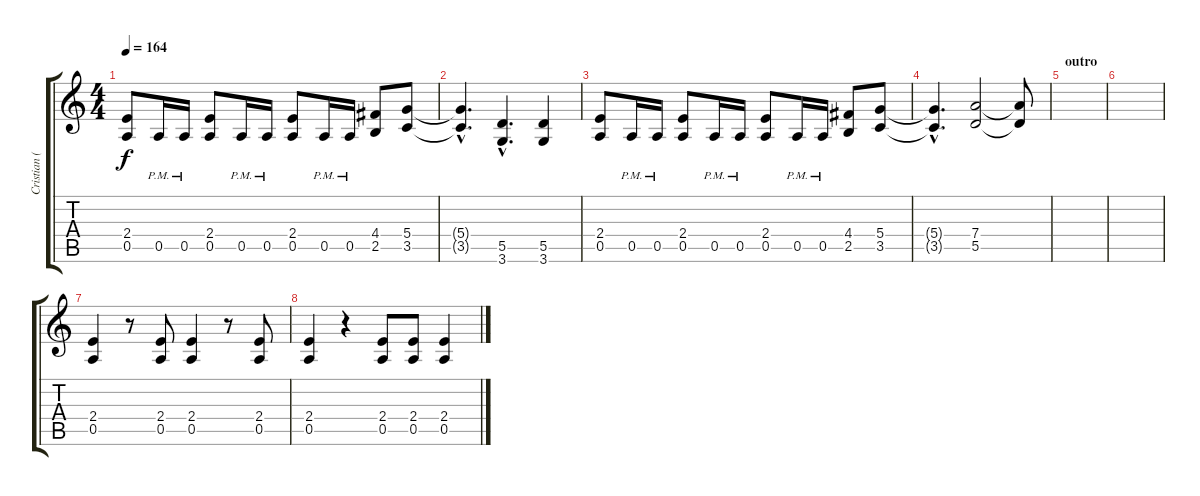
\track ("Cristian (guitarra)" "Cristian (") {instrument distortionguitar}
\staff {score tabs}
\tuning (E4 B3 G3 D3 A2 E2) {hide}
\ts (4 4)
\tempo 164
\clef g2
\ks c
(2.4 0.5).8{dy f} 0.5{pm}.16 0.5{pm}.16 (2.4 0.5).8 0.5{pm}.16 0.5{pm}.16 (2.4 0.5).8 0.5{pm}.16 0.5{pm}.16 (4.4 2.5).8 (5.4 3.5).8 |
(5.4{hac t} 3.5{hac t}).4{d} (5.5{hac} 3.6{hac}).4{d} (5.5 3.6).4 |
(2.4 0.5).8 0.5{pm}.16 0.5{pm}.16 (2.4 0.5).8 0.5{pm}.16 0.5{pm}.16 (2.4 0.5).8 0.5{pm}.16 0.5{pm}.16 (4.4 2.5).8 (5.4 3.5).8 |
(5.4{hac t} 3.5{hac t}).4{d} (7.4 5.5).2 (7.4{t} 5.5{t}).8 |
\section ("" "outro")
|
|
(2.4 0.5).4 r.8 (2.4 0.5).8 (2.4 0.5).4 r.8 (2.4 0.5).8 |
(2.4 0.5).4 r.4 (2.4 0.5).8 (2.4 0.5).8 (2.4 0.5).4
